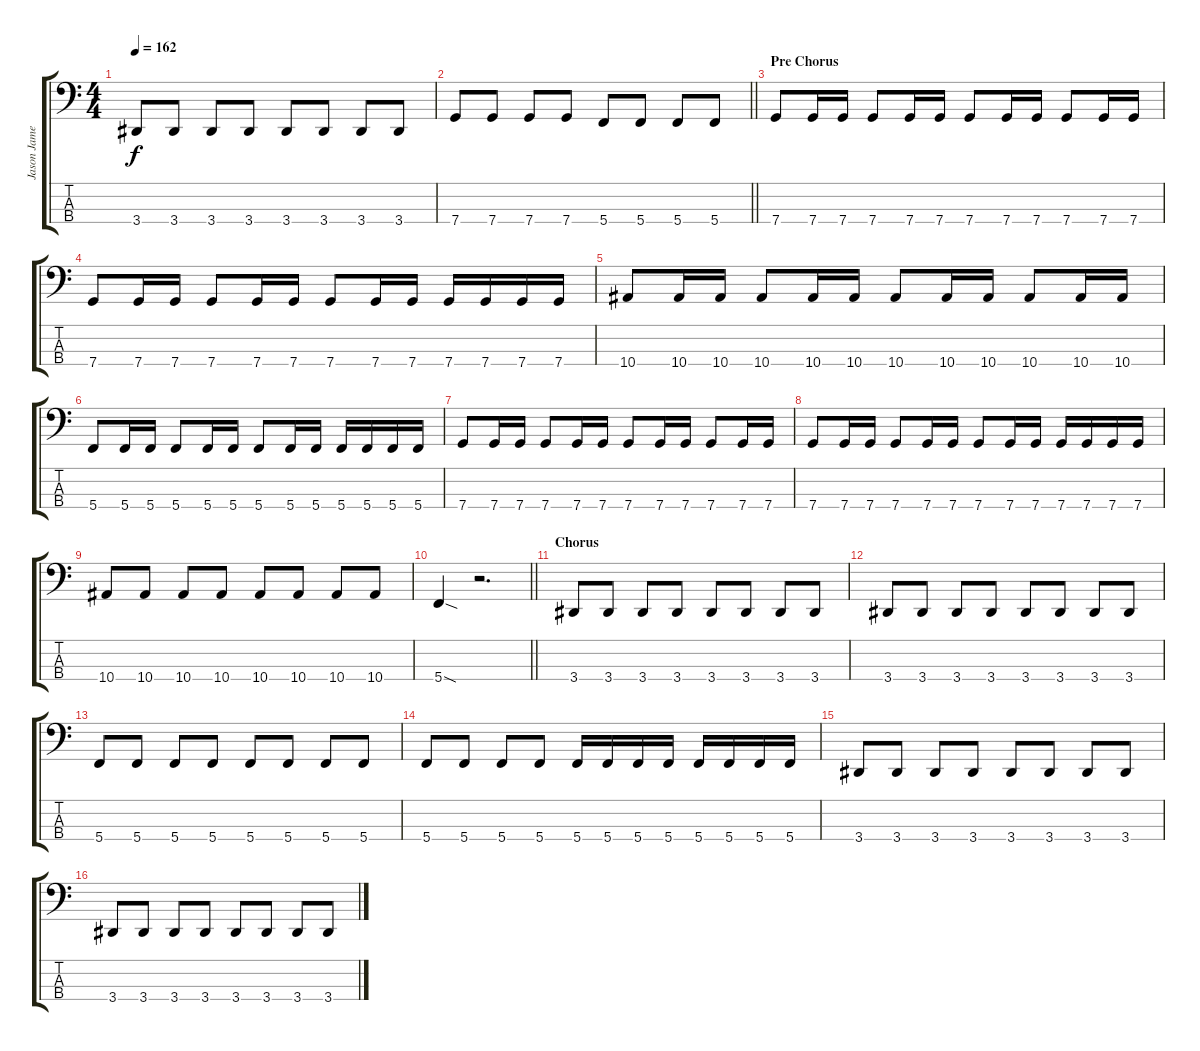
\track ("Jason James" "Jason Jame") {instrument electricbasspick}
\staff {score tabs}
\tuning (F2 C2 G1 C1) {hide}
\ts (4 4)
\tempo 162
\clef f4
\ks c
3.4.8{dy f} 3.4.8 3.4.8 3.4.8 3.4.8 3.4.8 3.4.8 3.4.8 |
\barLineRight lightlight
7.4.8 7.4.8 7.4.8 7.4.8 5.4.8 5.4.8 5.4.8 5.4.8 |
\section ("" "Pre Chorus")
7.4.8 7.4.16 7.4.16 7.4.8 7.4.16 7.4.16 7.4.8 7.4.16 7.4.16 7.4.8 7.4.16 7.4.16 |
7.4.8 7.4.16 7.4.16 7.4.8 7.4.16 7.4.16 7.4.8 7.4.16 7.4.16 7.4.16 7.4.16 7.4.16 7.4.16 |
10.4.8 10.4.16 10.4.16 10.4.8 10.4.16 10.4.16 10.4.8 10.4.16 10.4.16 10.4.8 10.4.16 10.4.16 |
5.4.8 5.4.16 5.4.16 5.4.8 5.4.16 5.4.16 5.4.8 5.4.16 5.4.16 5.4.16 5.4.16 5.4.16 5.4.16 |
7.4.8 7.4.16 7.4.16 7.4.8 7.4.16 7.4.16 7.4.8 7.4.16 7.4.16 7.4.8 7.4.16 7.4.16 |
7.4.8 7.4.16 7.4.16 7.4.8 7.4.16 7.4.16 7.4.8 7.4.16 7.4.16 7.4.16 7.4.16 7.4.16 7.4.16 |
10.4.8 10.4.8 10.4.8 10.4.8 10.4.8 10.4.8 10.4.8 10.4.8 |
\barLineRight lightlight
5.4{sod}.4 r.2{d} |
\section ("" "Chorus")
3.4.8 3.4.8 3.4.8 3.4.8 3.4.8 3.4.8 3.4.8 3.4.8 |
3.4.8 3.4.8 3.4.8 3.4.8 3.4.8 3.4.8 3.4.8 3.4.8 |
5.4.8 5.4.8 5.4.8 5.4.8 5.4.8 5.4.8 5.4.8 5.4.8 |
5.4.8 5.4.8 5.4.8 5.4.8 5.4.16 5.4.16 5.4.16 5.4.16 5.4.16 5.4.16 5.4.16 5.4.16 |
3.4.8 3.4.8 3.4.8 3.4.8 3.4.8 3.4.8 3.4.8 3.4.8 |
3.4.8 3.4.8 3.4.8 3.4.8 3.4.8 3.4.8 3.4.8 3.4.8
